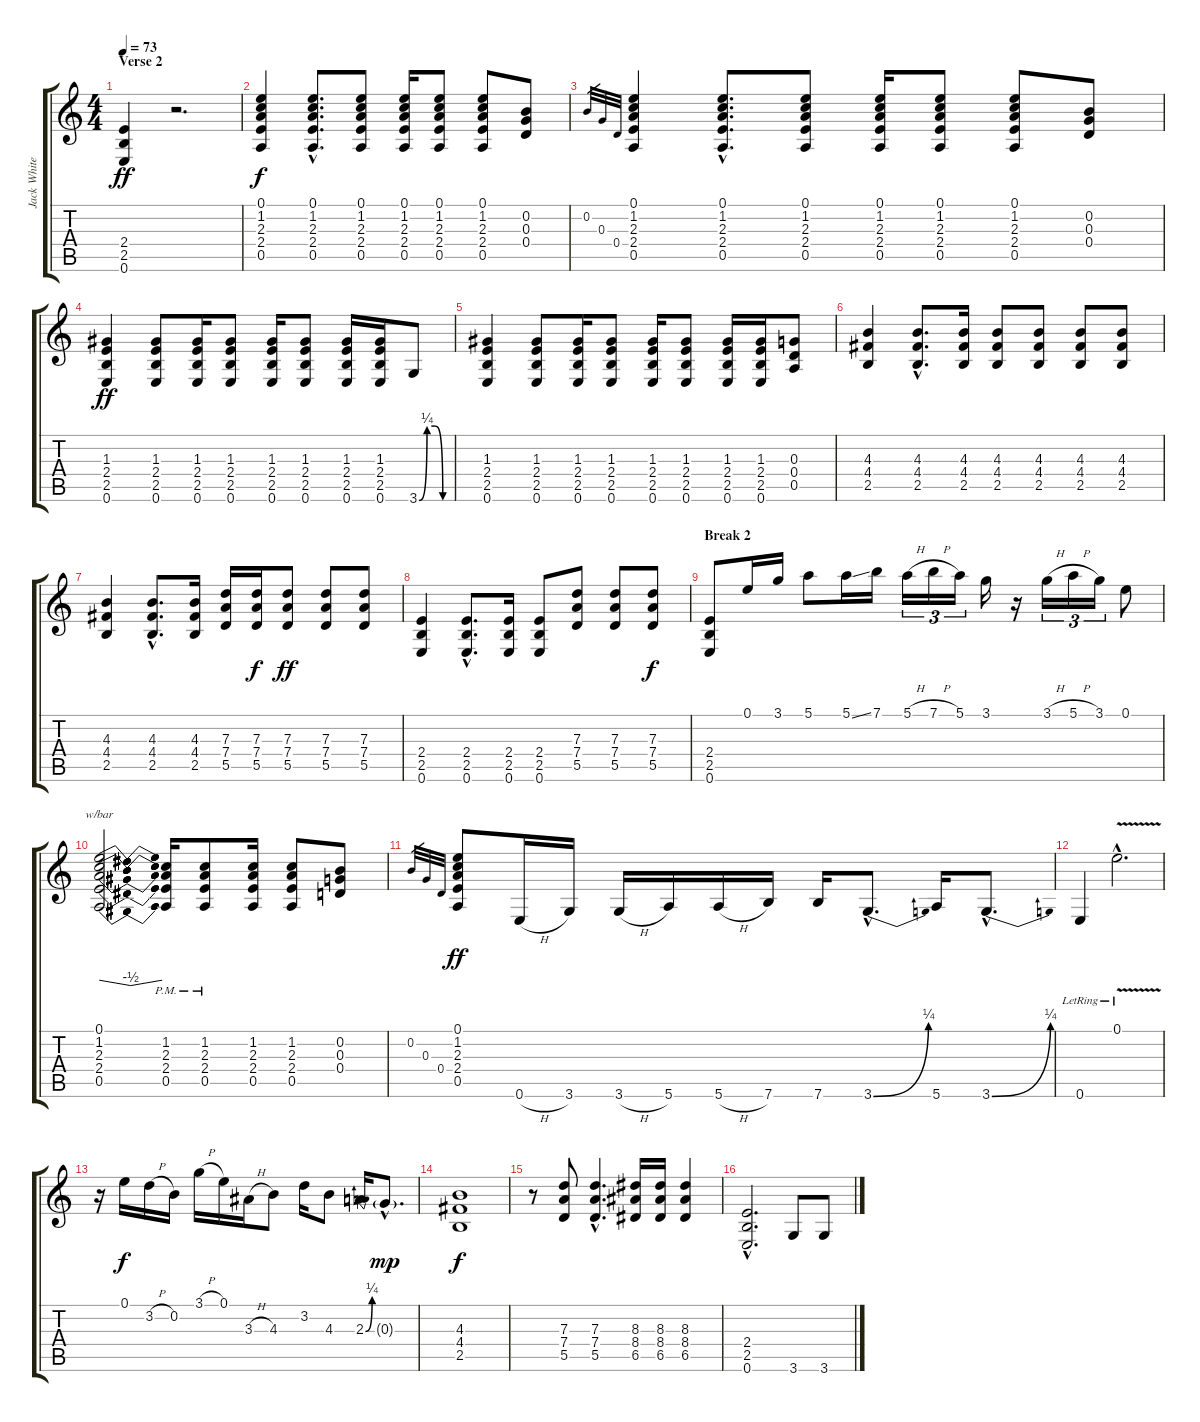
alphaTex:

\track ("Jack White" "Jack White") {instrument electricguitarmuted}
\staff {score tabs}
\tuning (E4 B3 G3 D3 A2 E2) {hide}
\ts (4 4)
\section ("" "Verse 2")
\tempo 73
\clef g2
\ks c
(2.4 2.5 0.6).4{dy ff} r.2{d} |
(0.1 1.2 2.3 2.4 0.5).4{dy f} (0.1{hac} 1.2{hac} 2.3{hac} 2.4{hac} 0.5{hac}).8{d} (0.1 1.2 2.3 2.4 0.5).8 (0.1 1.2 2.3 2.4 0.5).16 (0.1 1.2 2.3 2.4 0.5).8 (0.1 1.2 2.3 2.4 0.5).8 (0.2 0.3 0.4).8 |
0.2.32{gr} 0.3.32{gr} 0.4.32{gr} (0.1 1.2 2.3 2.4 0.5).4 (0.1{hac} 1.2{hac} 2.3{hac} 2.4{hac} 0.5{hac}).8{d} (0.1 1.2 2.3 2.4 0.5).8 (0.1 1.2 2.3 2.4 0.5).16 (0.1 1.2 2.3 2.4 0.5).8 (0.1 1.2 2.3 2.4 0.5).8 (0.2 0.3 0.4).8 |
(1.3 2.4 2.5 0.6).4{dy ff} (1.3 2.4 2.5 0.6).8 (1.3 2.4 2.5 0.6).16 (1.3 2.4 2.5 0.6).8 (1.3 2.4 2.5 0.6).16 (1.3 2.4 2.5 0.6).8 (1.3 2.4 2.5 0.6).16 (1.3 2.4 2.5 0.6).16 3.6{be (custom 0 0 15 1 30 1 45 0 60 0)}.8 |
(1.3 2.4 2.5 0.6).4 (1.3 2.4 2.5 0.6).8 (1.3 2.4 2.5 0.6).16 (1.3 2.4 2.5 0.6).8 (1.3 2.4 2.5 0.6).16 (1.3 2.4 2.5 0.6).8 (1.3 2.4 2.5 0.6).16 (1.3 2.4 2.5 0.6).16 (0.3 0.4 0.5).8 |
(4.3 4.4 2.5).4 (4.3{hac} 4.4{hac} 2.5{hac}).8{d} (4.3 4.4 2.5).16 (4.3 4.4 2.5).8 (4.3 4.4 2.5).8 (4.3 4.4 2.5).8 (4.3 4.4 2.5).8 |
(4.3 4.4 2.5).4 (4.3{hac} 4.4{hac} 2.5{hac}).8{d} (4.3 4.4 2.5).16 (7.3 7.4 5.5).16 (7.3 7.4 5.5).16{dy f} (7.3 7.4 5.5).8{dy ff} (7.3 7.4 5.5).8 (7.3 7.4 5.5).8 |
(2.4 2.5 0.6).4 (2.4{hac} 2.5{hac} 0.6{hac}).8{d} (2.4 2.5 0.6).16 (2.4 2.5 0.6).8 (7.3 7.4 5.5).8 (7.3 7.4 5.5).8 (7.3 7.4 5.5).8{dy f} |
\section ("" "Break 2")
(2.4 2.5 0.6).8 0.1.16 3.1.16 5.1.8 5.1{ss}.16 7.1.16 5.1{h}.16{tu (3 2)} 7.1{h}.16{tu (3 2)} 5.1.16{tu (3 2)} 3.1.16 r.16 3.1{h}.16{tu (3 2)} 5.1{h}.16{tu (3 2)} 3.1.16{tu (3 2)} 0.1.8 |
(0.1 1.2 2.3 2.4 0.5).2{tbe (dip default 0 0 30 -2 60 0)} (1.2{pm} 2.3{pm} 2.4{pm} 0.5{pm}).16 (1.2{pm} 2.3{pm} 2.4{pm} 0.5{pm}).8 (1.2 2.3 2.4 0.5).16 (1.2 2.3 2.4 0.5).8 (0.2 0.3 0.4).8 |
0.2.32{gr} 0.3.32{gr} 0.4.32{gr} (0.1 1.2 2.3 2.4 0.5).8{dy ff} 0.6{h}.16 3.6.16 3.6{h}.16 5.6.16 5.6{h}.16 7.6.16 7.6.16 3.6{be (bend 0 0 60 1) hac}.8{d} 5.6.16 3.6{be (bend 0 0 60 1) hac}.8{d} |
0.6{lr}.4 0.1{v hac lr}.2{d} |
r.16 0.1.16{dy f} 3.2{h}.16 0.2.16 3.1{h}.16 0.1.16 3.3{h}.16 4.3.8 3.2.16 4.3.8 2.3{be (bend 0 0 60 1)}.16 0.3{g hac}.8{d dy mp} |
(4.3 4.4 2.5).1{dy f} |
r.8 (7.3 7.4 5.5).8 (7.3{hac} 7.4{hac} 5.5{hac}).4{d} (8.3 8.4 6.5).16 (8.3 8.4 6.5).16 (8.3 8.4 6.5).4 |
(2.4{hac} 2.5{hac} 0.6{hac}).2{d} 3.6.8 3.6.8
